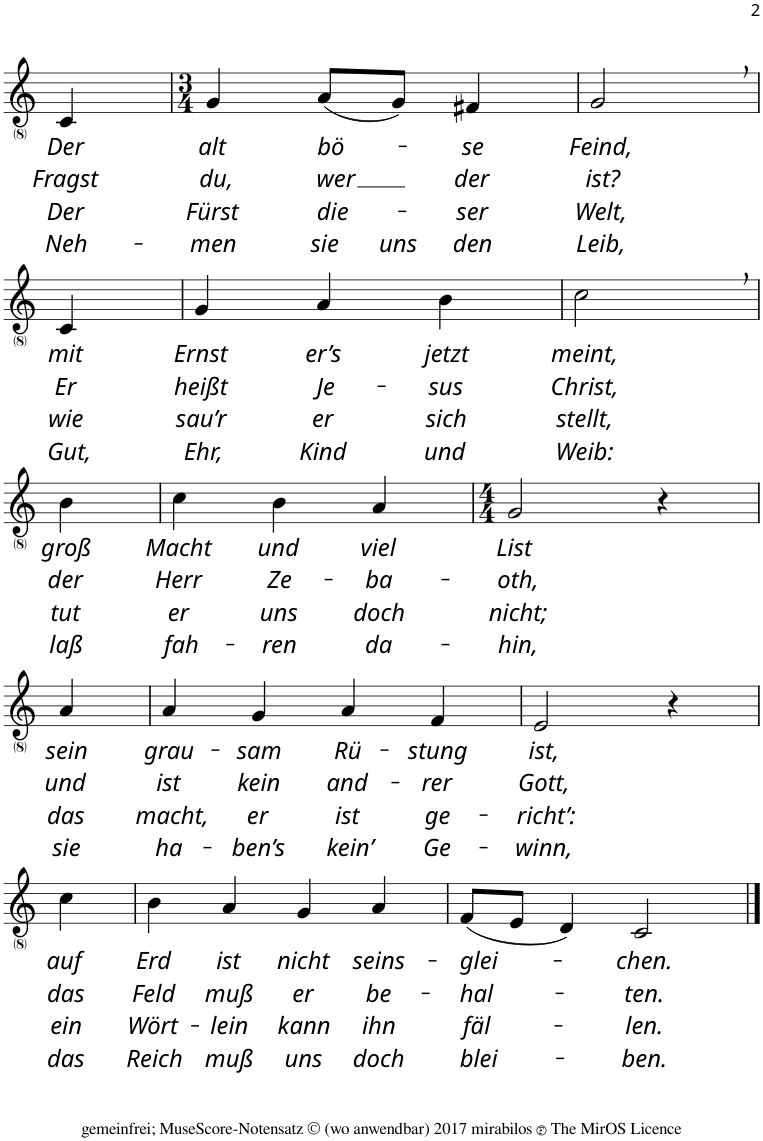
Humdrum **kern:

**kern	**text	**text	**text	**text
*part1	*part1	*part1	*part1	*part1
*staff1	*staff1	*staff1	*staff1	*staff1
*I"Orgel	*	*	*	*
*I'Org.	*	*	*	*
!!LO:PB:g=z
*clefG2	*	*	*	*
*k[]	*	*	*	*
*M4/4	*	*	*	*
=13	=13	=13	=13	=13
!	!LO:LY:b	!LO:LY:b	!LO:LY:b	!LO:LY:b
4c/	Der	Fragst	Der	Neh-
=14	=14	=14	=14	=14
*M3/4	*	*	*	*
!	!LO:LY:b	!LO:LY:b	!LO:LY:b	!LO:LY:b
4g/	alt	du,	Fürst	-men
!	!LO:LY:b	!LO:LY:b	!LO:LY:b	!LO:LY:b
(8a/L	bö-	wer	die-	sie
!	!	!	!	!LO:LY:b
8g/J)	.	.	.	uns
!	!LO:LY:b	!LO:LY:b	!LO:LY:b	!LO:LY:b
4f#X/	-se	der	-ser	den
=15	=15	=15	=15	=15
!	!LO:LY:b	!LO:LY:b	!LO:LY:b	!LO:LY:b
2g,/	Feind,	ist?	Welt,	Leib,
!!LO:LB:g=z
=16	=16	=16	=16	=16
!	!LO:LY:b	!LO:LY:b	!LO:LY:b	!LO:LY:b
4c/	mit	Er	wie	Gut,
=17	=17	=17	=17	=17
!	!LO:LY:b	!LO:LY:b	!LO:LY:b	!LO:LY:b
4g/	Ernst	heißt	sau’r	Ehr,
!	!LO:LY:b	!LO:LY:b	!LO:LY:b	!LO:LY:b
4a/	er’s	Je-	er	Kind
!	!LO:LY:b	!LO:LY:b	!LO:LY:b	!LO:LY:b
4b\	jetzt	-sus	sich	und
=18	=18	=18	=18	=18
!	!LO:LY:b	!LO:LY:b	!LO:LY:b	!LO:LY:b
2cc,\	meint,	Christ,	stellt,	Weib:
!!LO:LB:g=z
=19	=19	=19	=19	=19
!	!LO:LY:b	!LO:LY:b	!LO:LY:b	!LO:LY:b
4b\	groß	der	tut	laß
=20	=20	=20	=20	=20
!	!LO:LY:b	!LO:LY:b	!LO:LY:b	!LO:LY:b
4cc\	Macht	Herr	er	fah-
!	!LO:LY:b	!LO:LY:b	!LO:LY:b	!LO:LY:b
4b\	und	Ze-	uns	-ren
!	!LO:LY:b	!LO:LY:b	!LO:LY:b	!LO:LY:b
4a/	viel	-ba-	doch	da-
=21	=21	=21	=21	=21
*M4/4	*	*	*	*
!	!LO:LY:b	!LO:LY:b	!LO:LY:b	!LO:LY:b
2g/	List	-oth,	nicht;	-hin,
4r	.	.	.	.
!!LO:LB:g=z
=22	=22	=22	=22	=22
!	!LO:LY:b	!LO:LY:b	!LO:LY:b	!LO:LY:b
4a/	sein	und	das	sie
=23	=23	=23	=23	=23
!	!LO:LY:b	!LO:LY:b	!LO:LY:b	!LO:LY:b
4a/	grau-	ist	macht,	ha-
!	!LO:LY:b	!LO:LY:b	!LO:LY:b	!LO:LY:b
4g/	-sam	kein	er	-ben’s
!	!LO:LY:b	!LO:LY:b	!LO:LY:b	!LO:LY:b
4a/	Rü-	and-	ist	kein’
!	!LO:LY:b	!LO:LY:b	!LO:LY:b	!LO:LY:b
4f/	-stung	-rer	ge-	Ge-
=24	=24	=24	=24	=24
!	!LO:LY:b	!LO:LY:b	!LO:LY:b	!LO:LY:b
2e/	ist,	Gott,	-richt’:	-winn,
4r	.	.	.	.
!!LO:LB:g=z
=25	=25	=25	=25	=25
!	!LO:LY:b	!LO:LY:b	!LO:LY:b	!LO:LY:b
4cc\	auf	das	ein	das
=26	=26	=26	=26	=26
!	!LO:LY:b	!LO:LY:b	!LO:LY:b	!LO:LY:b
4b\	Erd	Feld	Wört-	Reich
!	!LO:LY:b	!LO:LY:b	!LO:LY:b	!LO:LY:b
4a/	ist	muß	-lein	muß
!	!LO:LY:b	!LO:LY:b	!LO:LY:b	!LO:LY:b
4g/	nicht	er	kann	uns
!	!LO:LY:b	!LO:LY:b	!LO:LY:b	!LO:LY:b
4a/	seins-	be-	ihn	doch
=27	=27	=27	=27	=27
!	!LO:LY:b	!LO:LY:b	!LO:LY:b	!LO:LY:b
(8f/L	-glei-	-hal-	fäl-	blei-
8e/J	.	.	.	.
4d/)	.	.	.	.
!	!LO:LY:b	!LO:LY:b	!LO:LY:b	!LO:LY:b
2c/	-chen.	-ten.	-len.	-ben.
==	==	==	==	==
*-	*-	*-	*-	*-
